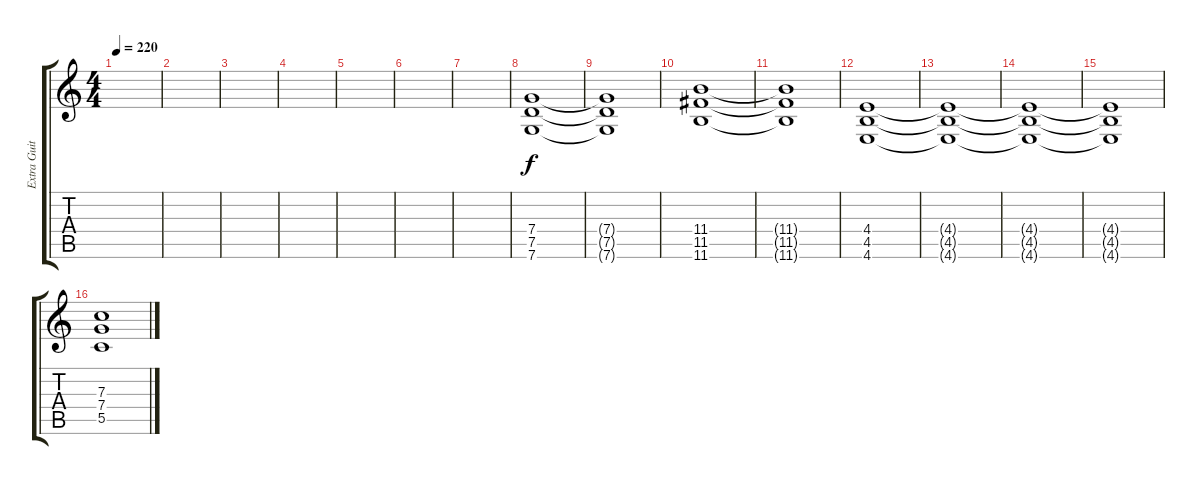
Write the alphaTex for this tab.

\track ("Extra Guitar" "Extra Guit") {instrument overdrivenguitar}
\staff {score tabs}
\tuning (D4 A3 F3 C3 G2 C2) {hide}
\ts (4 4)
\tempo 220
\clef g2
\ks c
|
|
|
|
|
|
|
(7.4 7.5 7.6).1 |
(7.4{t} 7.5{t} 7.6{t}).1 |
(11.4 11.5 11.6).1 |
(11.4{t} 11.5{t} 11.6{t}).1 |
(4.4 4.5 4.6).1 |
(4.4{t} 4.5{t} 4.6{t}).1 |
(4.4{t} 4.5{t} 4.6{t}).1 |
(4.4{t} 4.5{t} 4.6{t}).1 |
(7.3 7.4 5.5).1
